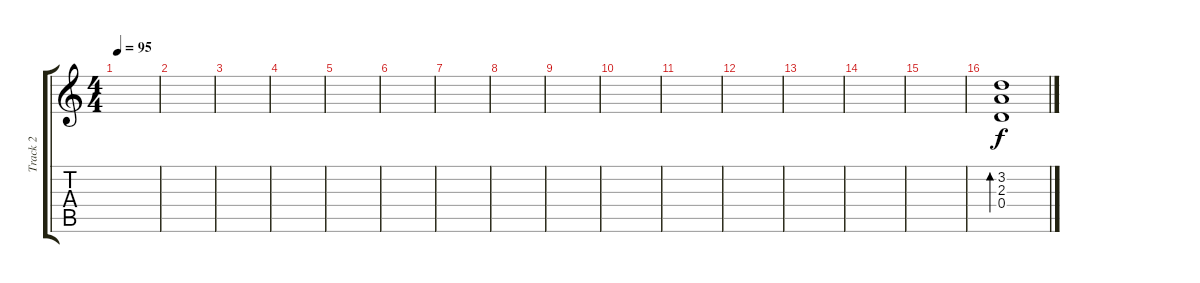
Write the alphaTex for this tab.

\track ("Track 2" "Track 2") {instrument acousticguitarnylon}
\staff {score tabs}
\tuning (E4 B3 G3 D3 A2 E2) {hide}
\ts (4 4)
\tempo 95
\clef g2
\ks c
|
|
|
|
|
|
|
|
|
|
|
|
|
|
|
(3.2 2.3 0.4).1{bd 240}
